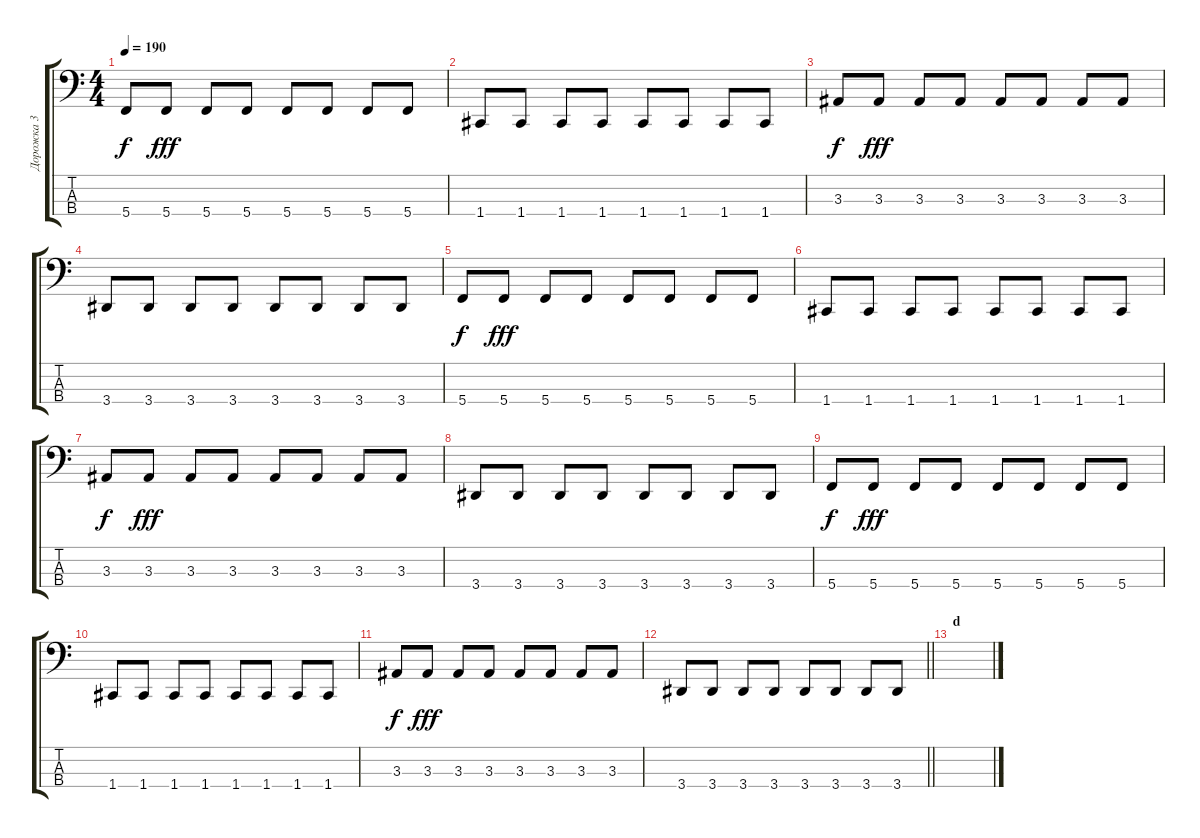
\track ("Дорожка 3" "Дорожка 3") {instrument electricbasspick}
\staff {score tabs}
\tuning (F2 C2 G1 C1) {hide}
\ts (4 4)
\tempo 190
\clef f4
\ks c
5.4.8{dy f} 5.4.8{dy fff} 5.4.8 5.4.8 5.4.8 5.4.8 5.4.8 5.4.8 |
1.4.8 1.4.8 1.4.8 1.4.8 1.4.8 1.4.8 1.4.8 1.4.8 |
3.3.8{dy f} 3.3.8{dy fff} 3.3.8 3.3.8 3.3.8 3.3.8 3.3.8 3.3.8 |
3.4.8 3.4.8 3.4.8 3.4.8 3.4.8 3.4.8 3.4.8 3.4.8 |
5.4.8{dy f} 5.4.8{dy fff} 5.4.8 5.4.8 5.4.8 5.4.8 5.4.8 5.4.8 |
1.4.8 1.4.8 1.4.8 1.4.8 1.4.8 1.4.8 1.4.8 1.4.8 |
3.3.8{dy f} 3.3.8{dy fff} 3.3.8 3.3.8 3.3.8 3.3.8 3.3.8 3.3.8 |
3.4.8 3.4.8 3.4.8 3.4.8 3.4.8 3.4.8 3.4.8 3.4.8 |
5.4.8{dy f} 5.4.8{dy fff} 5.4.8 5.4.8 5.4.8 5.4.8 5.4.8 5.4.8 |
1.4.8 1.4.8 1.4.8 1.4.8 1.4.8 1.4.8 1.4.8 1.4.8 |
3.3.8{dy f} 3.3.8{dy fff} 3.3.8 3.3.8 3.3.8 3.3.8 3.3.8 3.3.8 |
\barLineRight lightlight
3.4.8 3.4.8 3.4.8 3.4.8 3.4.8 3.4.8 3.4.8 3.4.8 |
\section ("" "d")
